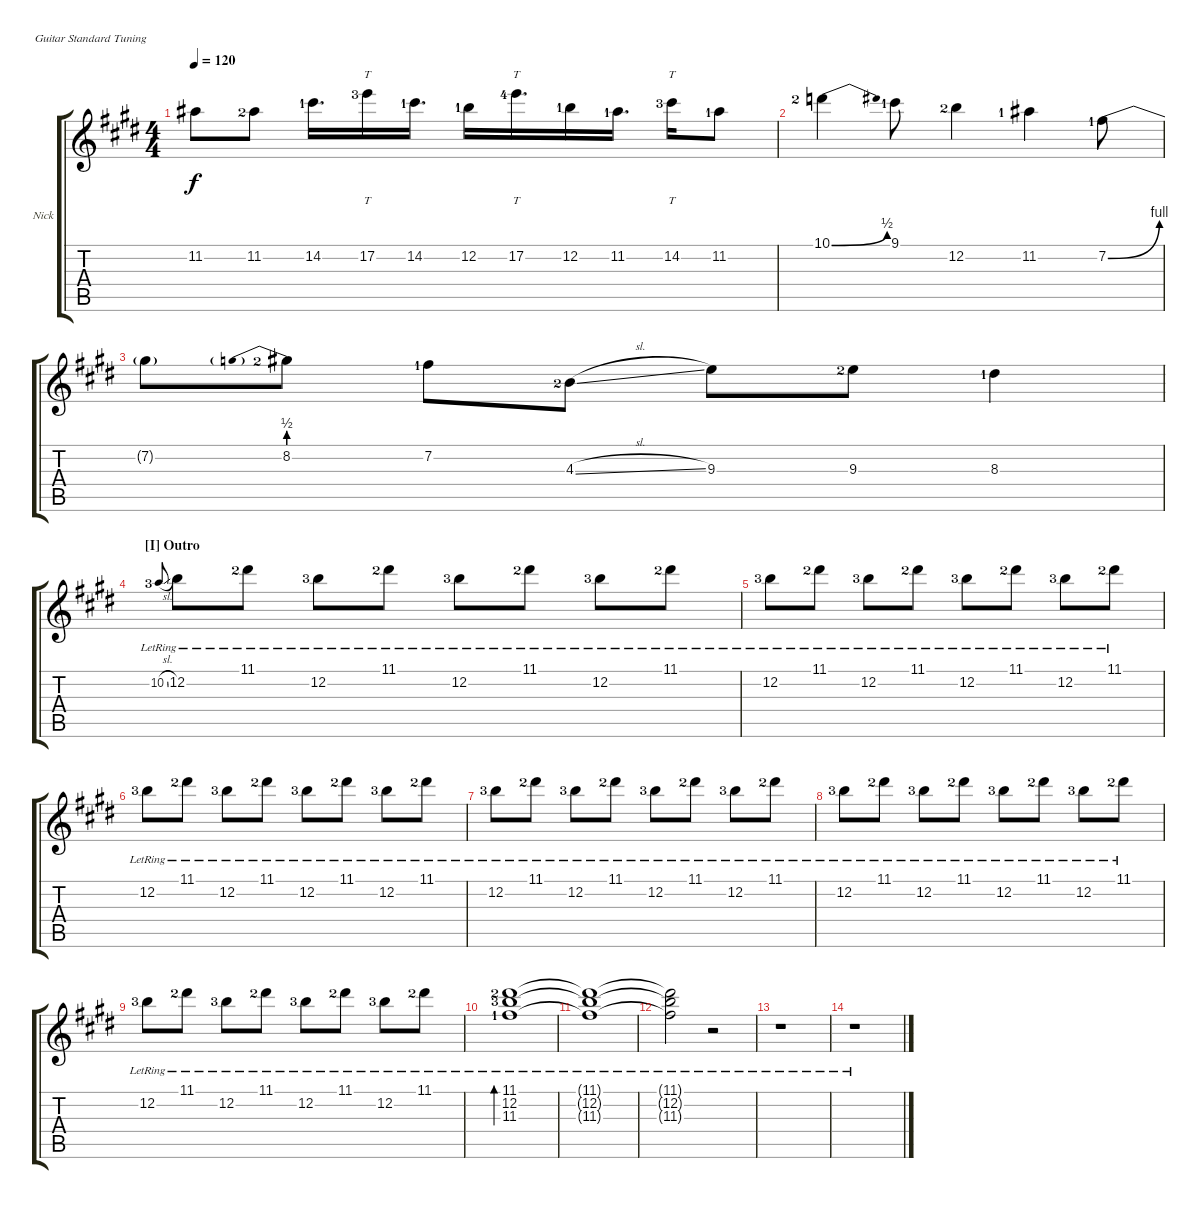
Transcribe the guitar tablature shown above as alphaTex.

\bracketExtendMode groupsimilarinstruments
\firstSystemTrackNameOrientation horizontal
\otherSystemsTrackNameOrientation horizontal
\track ("Electric Lead Guitar" "Nick") {instrument distortionguitar}
\staff {score tabs}
\tuning (E4 B3 G3 D3 A2 E2)
\ts (4 4)
\tempo 120
\clef g2
\ks e
11.2{t}.8{dy f} 11.2{lf 3}.8 14.2{lf 2}.16{d} 17.2{lf 4}.16{tt} 14.2{lf 2}.16{d} 12.2{lf 2}.16 17.2{lf 5}.16{tt d} 12.2{lf 2}.16 11.2{lf 2}.16{d} 14.2{lf 4}.16{tt} 11.2{lf 2}.8 |
10.1{be (bend 0 0 15 2) lf 3}.4 9.1{lf 2}.8 12.2{lf 3}.4 11.2{lf 2}.4 7.2{be (bend 0 0 16.2 4) lf 2}.8 |
7.2{t}.8 8.2{be (prebend 0 2 60 2) lf 3}.8 7.2{lf 2}.8 4.3{sl lf 3}.8 9.3.8 9.3{lf 3}.8 8.3{lf 2}.4 |
\section ("I" "Outro")
\scale
0.54032 10.2{sl lr lf 4}.8{gr onbeat} 12.2{lr}.8 11.1{lr lf 3}.8 12.2{lr lf 4}.8 11.1{lr lf 3}.8 12.2{lr lf 4}.8 11.1{lr lf 3}.8 12.2{lr lf 4}.8 11.1{lr lf 3}.8 |
\scale
0.459611 12.2{lr lf 4}.8 11.1{lr lf 3}.8 12.2{lr lf 4}.8 11.1{lr lf 3}.8 12.2{lr lf 4}.8 11.1{lr lf 3}.8 12.2{lr lf 4}.8 11.1{lr lf 3}.8 |
\scale
0.541025 12.2{lr lf 4}.8 11.1{lr lf 3}.8 12.2{lr lf 4}.8 11.1{lr lf 3}.8 12.2{lr lf 4}.8 11.1{lr lf 3}.8 12.2{lr lf 4}.8 11.1{lr lf 3}.8 |
\scale
0.458804 12.2{lr lf 4}.8 11.1{lr lf 3}.8 12.2{lr lf 4}.8 11.1{lr lf 3}.8 12.2{lr lf 4}.8 11.1{lr lf 3}.8 12.2{lr lf 4}.8 11.1{lr lf 3}.8 |
\scale
0.541025 12.2{lr lf 4}.8 11.1{lr lf 3}.8 12.2{lr lf 4}.8 11.1{lr lf 3}.8 12.2{lr lf 4}.8 11.1{lr lf 3}.8 12.2{lr lf 4}.8 11.1{lr lf 3}.8 |
\scale
0.458804 12.2{lr lf 4}.8 11.1{lr lf 3}.8 12.2{lr lf 4}.8 11.1{lr lf 3}.8 12.2{lr lf 4}.8 11.1{lr lf 3}.8 12.2{lr lf 4}.8 11.1{lr lf 3}.8 |
(12.2{lr lf 4} 11.3{lf 2} 11.1{lf 3}).1{bd 141} |
(11.1{lr t} 12.2{lr t} 11.3{lr t}).1 |
(11.1{lr t} 12.2{lr t} 11.3{lr t}).2 r.2 |
r.1 |
r.1
